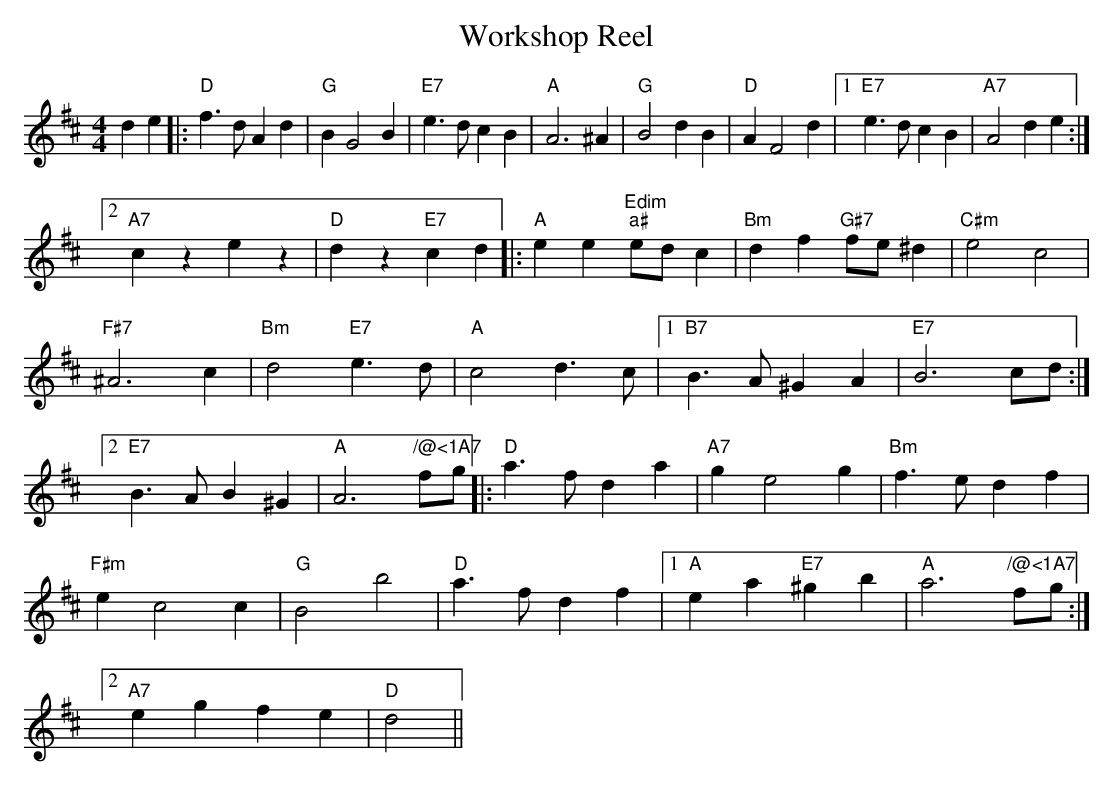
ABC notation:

X:1
T:Workshop Reel
M:4/4
L:1/4
K:D
de |:"D"f3/2d/2 Ad|"G"BG2B|"E7"e3/2d/2 cB|"A"A3^A|"G"B2 dB|"D"AF2d|\
 [1"E7"e3/2d/2 cB|"A7"A2 de:|
 [2"A7"czez|"D"dz"E7"cd|:"A"ee "Edim""a#"e/2d/2c|"Bm"df "G#7"f/2e/2^d|\
"C#m"e2 c2|
"F#7"^A3c|"Bm"d2 "E7"e3/2d/2|"A"c2 d3/2c/2| [1"B7"B3/2A/2 ^GA|"E7"B3c/2d/2:|
 [2"E7"B3/2A/2 B^G|"A"A3"/@<1A7"f/2g/2|:"D"a3/2f/2 da|"A7"ge2g|"Bm"f3/2e/2 df|
"F#m"ec2c|"G"B2 b2|"D"a3/2f/2 df| [1"A"ea "E7"^gb|"A"a3"/@<1A7"f/2g/2:|
 [2"A7"eg fe|"D"d2 ||
